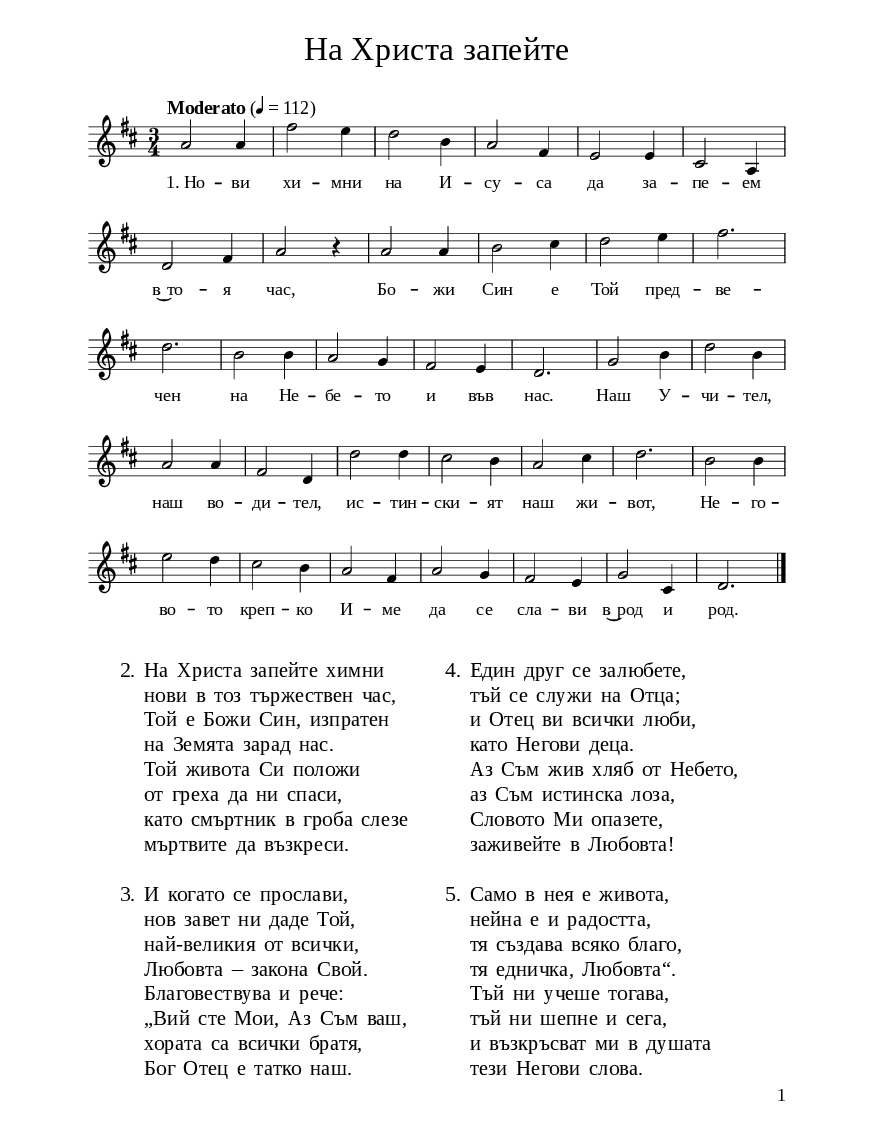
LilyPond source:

\version "2.24.3"

% include paper part and global functions
\include "include/globals.ily"

\bookpart {
  \label #'ref060
  \tocItem \markup "На Христа запейте "
  \include "include/bookpart-paper.ily"
  \score {
    \include "include/score-layout.ily"

    \new Voice \absolute  {
      \clef treble
      \key d \major
      \time 3/4
      \tempoFunc "Moderato" 4 "112"
      \autoBeamOff


      a'2 a'4| fis''2 e''4| d''2 b'4 | a'2 fis'4 | e'2 e'4 | cis'2 a4 | \break

      d'2 fis'4 | a'2 r4| a'2 a'4| b'2 cis''4 | d''2 e''4| fis''2.| \break

      d''2. |  b'2 b'4| a'2 g'4 | fis'2 e'4 | d'2. | g'2 b'4 | d''2 b'4| \break

      a'2 a'4 | fis'2 d'4 | d''2 d''4 | cis''2 b'4 | a'2 cis''4 | d''2. | b'2 b'4 |  \break

      e''2 d''4 | cis''2 b'4 | a'2 fis'4 | a'2 g'4 | fis'2 e'4 | g'2 cis'4| d'2. | \bar "|." \break
    }

    \addlyrics {
      "1. Но" -- ви хи -- мни на И -- су -- са да за -- пе -- ем
      в~то -- я час, Бо -- жи Син е Той пред -- ве --
      чен на Не -- бе -- то и във нас.  Наш У -- чи -- тел,
      наш во -- ди -- тел, ис -- тин -- ски -- ят наш жи -- вот, Не -- го --
      во -- то креп -- ко И -- ме да се сла -- ви в~род и род.
    }

    \header {
      title = \titleFunc "На Христа запейте" "Na Hrista zapejte"
    }

    \midi{}

  } % score

  \markup \empty-one

  \markup \fontsize #bgCoupletFontSize {
    \hspace #3
    \override #`(baseline-skip . ,bgCoupletBaselineSkip)
    \column {
      \line {   2.  На Христа запейте химни  }

      \line {   "   " нови в тоз тържествен час, }

      \line {   "   " Той е Божи Син, изпратен }

      \line {   "   " на Земята зарад нас. }

      \line {   "   " Той живота Си положи }

      \line {   "   " от греха да ни спаси, }

      \line {   "   " като смъртник в гроба слезе }

      \line {   "   " мъртвите да възкреси. }
      \line {   "   "}

      \line {   3.  И когато се прослави, }

      \line {   "   " нов завет ни даде Той, }

      \line {   "   " най-великия от всички, }

      \line {   "   " Любовта – закона Свой. }

      \line {   "   " Благовествува и рече: }

      \line {   "   " „Вий сте Мои, Aз Съм ваш, }

      \line {   "   " хората са всички братя, }

      \line {   "   " Бог Отец е татко наш. }

    }

    \hspace #3
    \override #`(baseline-skip . ,bgCoupletBaselineSkip)
    \column {


      \line {  4.  Един друг се залюбете, }

      \line {   "   " тъй се служи на Отца; }

      \line {   "   " и Отец ви всички люби, }

      \line {   "   " като Негови деца. }

      \line {   "   " Аз Съм жив хляб от Небето, }

      \line {   "   " аз Съм истинска лоза, }

      \line {   "   " Словото Ми опазете, }

      \line {   "   " заживейте в Любовта! }
      \line {   "   "}

      \line {   5.  Само в нея е живота, }

      \line {   "   " нейна е и радостта, }

      \line {   "   " тя създава всяко благо, }

      \line {   "   " тя едничка, Любовта“. }

      \line {   "   " Тъй ни учеше тогава,  }

      \line {   "   " тъй ни шепне и сега, }

      \line {   "   " и възкръсват ми в душата }

      \line {   "   " тези Негови слова. }


    }

  } % markup


} % bookpart
